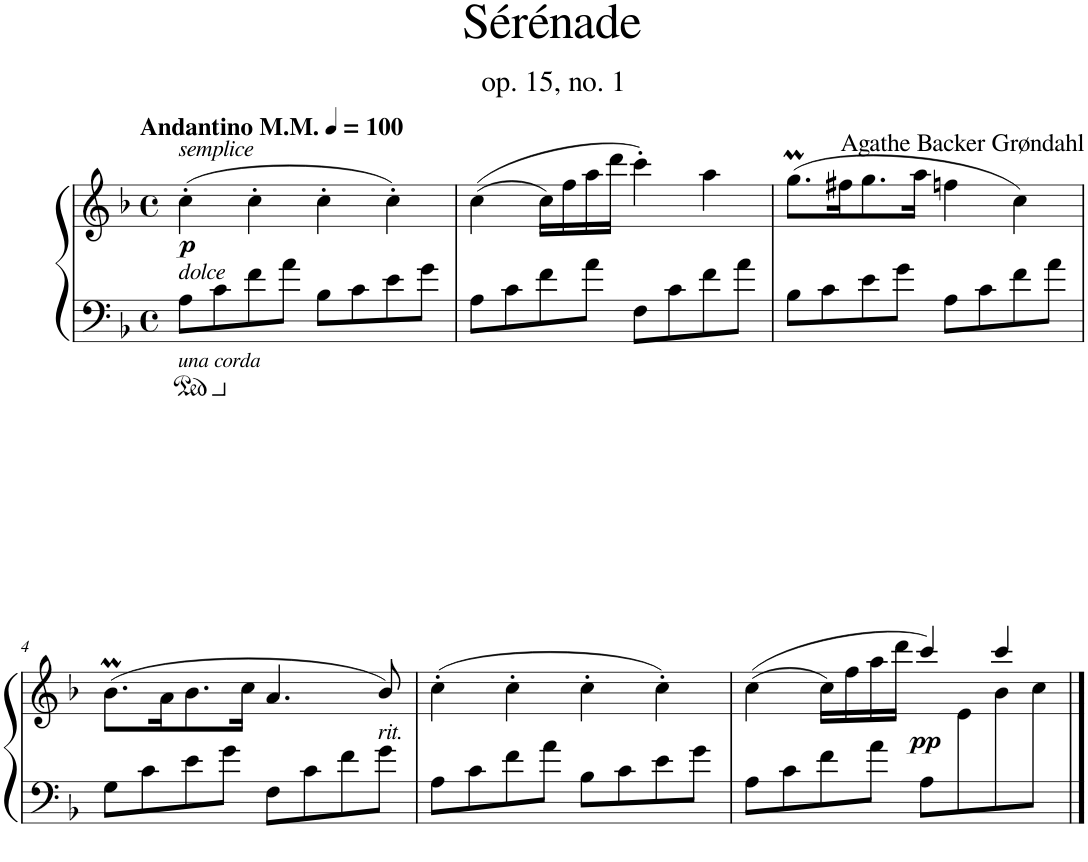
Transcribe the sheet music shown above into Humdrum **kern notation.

**kern	**kern	**dynam
*part1	*part1	*part1
*staff2	*staff1	*staff1/2
*I"Piano	*	*
*I'Pno.	*	*
*clefF4	*clefG2	*
*k[b-]	*k[b-]	*
*M4/4	*M4/4	*
*met(c)	*met(c)	*
*MM100	*MM100	*
=1	=1	=1
!	!LO:TX:a:B:t=Andantino M.M.	!
!	!LO:TX:b:i:t=dolce	!
!	!LO:TX:a:i:t=semplice	!
!LO:TX:b:i:t=una corda	!	!
!	!	!LO:DY:b
8A\L	(>4cc'\	p
8c\	.	.
8f\	4cc'\	.
8a\J	.	.
8B-\L	4cc'\	.
8c\	.	.
8e\	4cc'\)	.
8g\J	.	.
=2	=2	=2
8A\L	(>(>4cc\	.
8c\	.	.
8f\	16cc\LL)	.
.	16ff\	.
8a\J	16aa\	.
.	16ddd\JJ	.
8F\L	4ccc'\)	.
8c\	.	.
8f\	4aa\	.
8a\J	.	.
=3	=3	=3
8B-\L	(>8.ggM\L	.
8c\	.	.
.	16ff#X\K	.
8e\	8.gg\	.
8g\J	.	.
.	16aa\Jk	.
8A\L	4ffn\	.
8c\	.	.
8f\	4cc\)	.
8a\J	.	.
!!LO:LB:g=z
=4	=4	=4
8G\L	(>8.b-M\L	.
8c\	.	.
.	16a\K	.
8e\	8.b-\	.
8g\J	.	.
.	16cc\Jk	.
8F\L	4.a/	.
8c\	.	.
8f\	.	.
!	!LO:TX:b:i:t=rit.	!
8g\J	8b-/)	.
=5	=5	=5
8A\L	(>4cc'\	.
8c\	.	.
8f\	4cc'\	.
8a\J	.	.
8B-\L	4cc'\	.
8c\	.	.
8e\	4cc'\)	.
8g\J	.	.
=6	=6	=6
*	*^	*
8A\L	(>(>4cc\	8ryy	.
*	*v	*v	*
8c\	.	.
8f\	16cc\LL)	.
.	16ff\	.
8a\J	16aa\	.
.	16ddd\JJ	.
!	!	!LO:DY:b
8A\L	4ccc/)	pp
*	*^	*
4.ryy	.	8e\	.
.	4ccc/	8b-\	.
.	.	8cc\J	.
*	*v	*v	*
==	==	==
*-	*-	*-
